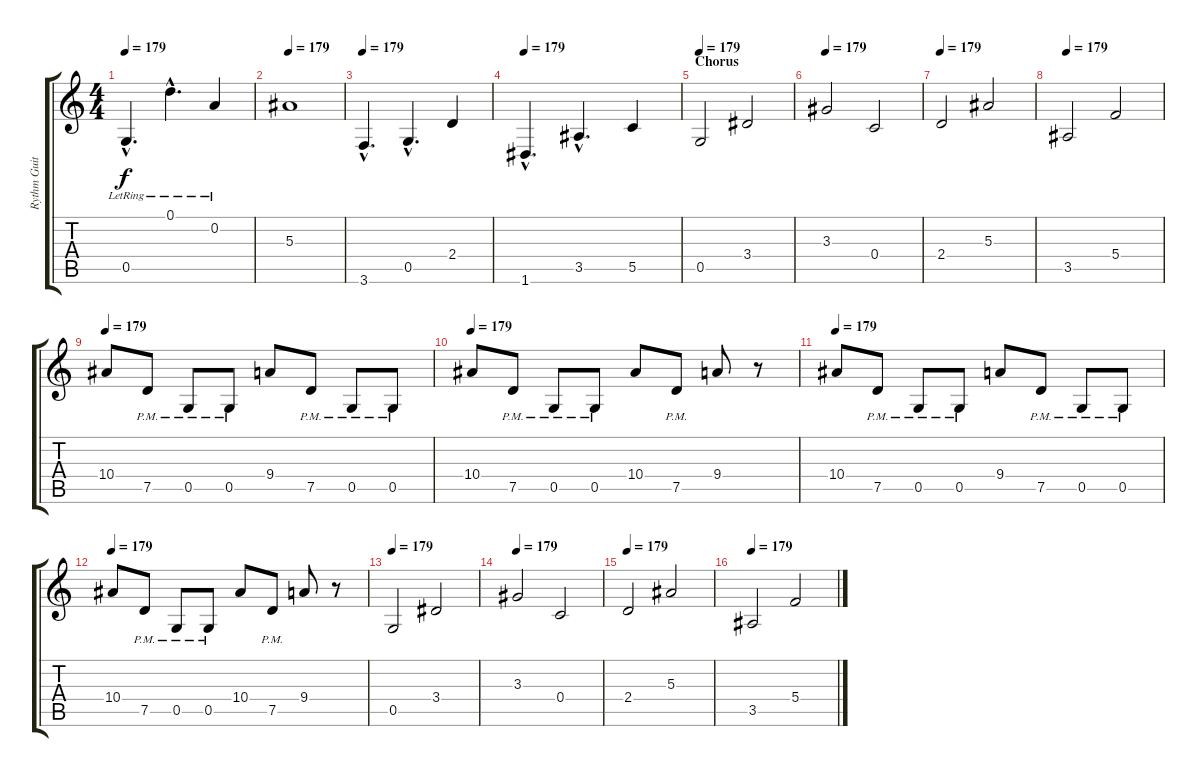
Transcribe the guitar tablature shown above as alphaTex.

\track ("Rythm Guitar" "Rythm Guit") {instrument overdrivenguitar}
\staff {score tabs}
\tuning (D4 A3 F3 C3 G2 D2) {hide}
\ts (4 4)
\tempo 179
\clef g2
\ks c
0.5{hac lr}.4{d dy f} 0.1{hac lr}.4{d} 0.2{lr}.4 |
\tempo 179
5.3.1 |
\tempo 179
3.6{hac}.4{d} 0.5{hac}.4{d} 2.4.4 |
\tempo 179
1.6{hac}.4{d} 3.5{hac}.4{d} 5.5.4 |
\section ("" "Chorus")
\tempo 179
0.5.2{volume 12} 3.4.2 |
\tempo 179
3.3.2 0.4.2 |
\tempo 179
2.4.2 5.3.2 |
\tempo 179
3.5.2 5.4.2 |
\tempo 179
10.4.8 7.5{pm}.8 0.5{pm}.8 0.5{pm}.8 9.4.8 7.5{pm}.8 0.5{pm}.8 0.5{pm}.8 |
\tempo 179
10.4.8 7.5{pm}.8 0.5{pm}.8 0.5{pm}.8 10.4.8 7.5{pm}.8 9.4.8 r.8 |
\tempo 179
10.4.8 7.5{pm}.8 0.5{pm}.8 0.5{pm}.8 9.4.8 7.5{pm}.8 0.5{pm}.8 0.5{pm}.8 |
\tempo 179
10.4.8 7.5{pm}.8 0.5{pm}.8 0.5{pm}.8 10.4.8 7.5{pm}.8 9.4.8 r.8 |
\tempo 179
0.5.2 3.4.2 |
\tempo 179
3.3.2 0.4.2 |
\tempo 179
2.4.2 5.3.2 |
\tempo 179
3.5.2 5.4.2
